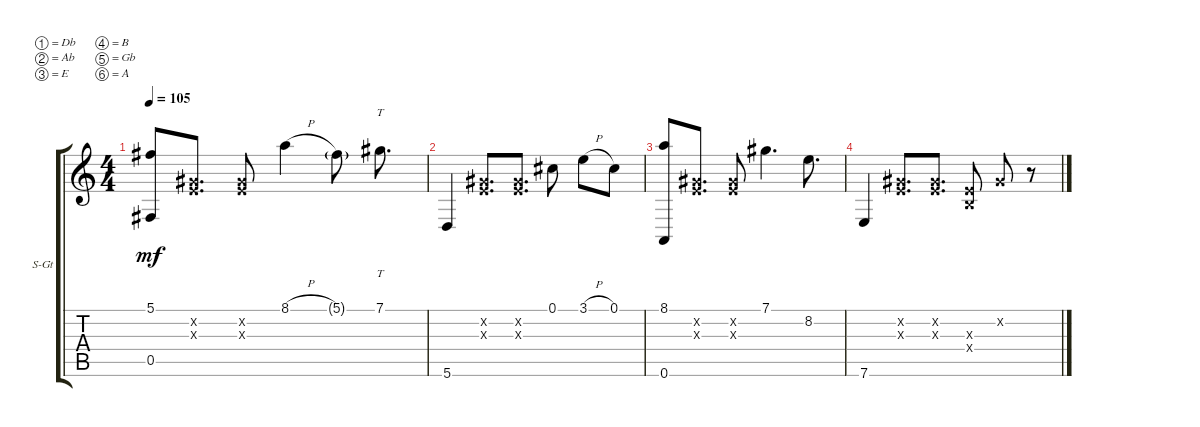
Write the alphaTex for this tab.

\defaultSystemsLayout 4
\bracketExtendMode groupsimilarinstruments
\firstSystemTrackNameOrientation horizontal
\otherSystemsTrackNameOrientation horizontal
\track ("Steel Guitar" "S-Gt") {instrument acousticguitarsteel}
\staff {score tabs}
\tuning (Db4 Ab3 E3 B2 Gb2 A1)
\ts (4 4)
\tempo 105
\clef g2
\ks c
(5.1 0.5).8{dy mf} (0.2{x} 0.3{x}).8{d} (0.2{x} 0.3{x}).8 8.1{h}.4 5.1{g}.8 7.1.8{tt d} |
5.6.4 (0.2{x} 0.3{x}).8{d} (0.2{x} 0.3{x}).8{d} 0.1.8 3.1{h}.8 0.1.8 |
(8.1 0.6).8 (0.2{x} 0.3{x}).8{d} (0.2{x} 0.3{x}).8 7.1.4{d} 8.2.8{d} |
7.6.4 (0.2{x} 0.3{x}).8{d} (0.2{x} 0.3{x}).8{d} (0.3{x} 0.4{x}).8 0.2{x}.8 r.8
